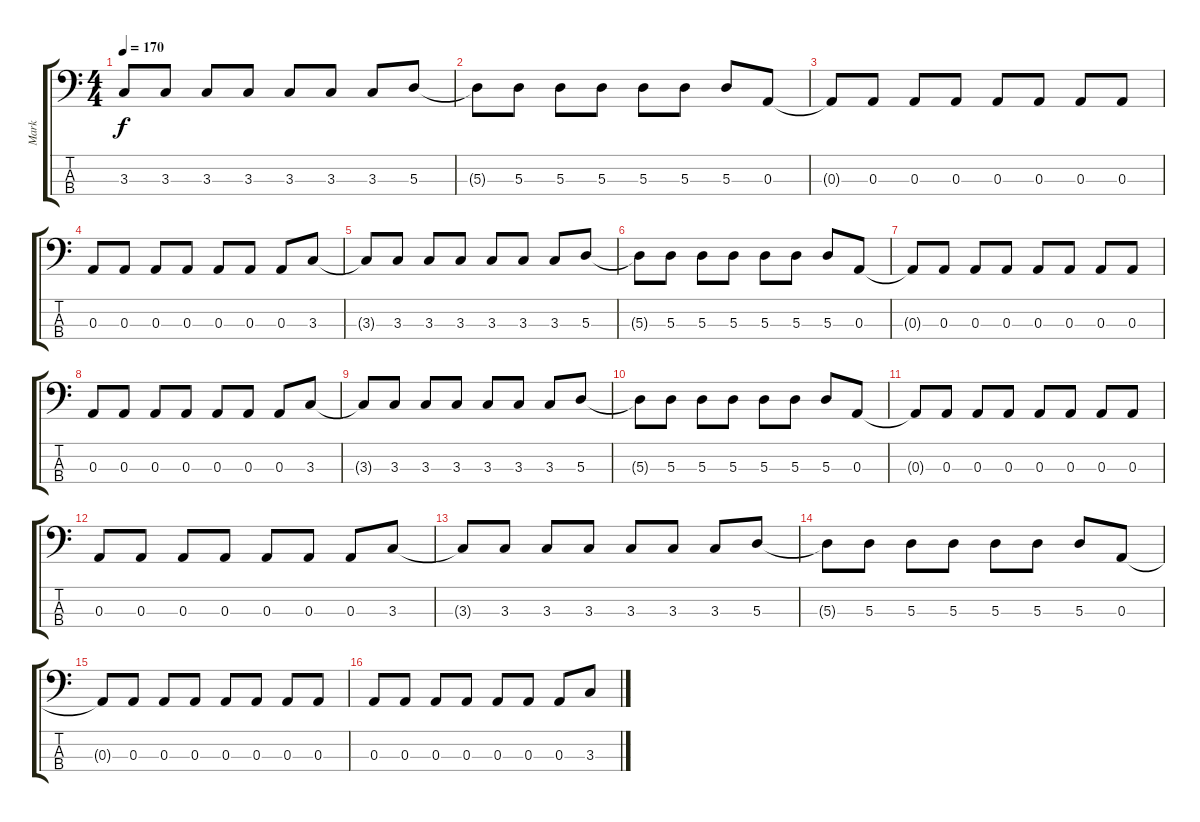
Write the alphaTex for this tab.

\track ("Mark" "Mark") {instrument electricbasspick}
\staff {score tabs}
\tuning (G2 D2 A1 E1) {hide}
\ts (4 4)
\tempo 170
\clef f4
\ks c
3.3{t}.8{dy f} 3.3.8 3.3.8 3.3.8 3.3.8 3.3.8 3.3.8 5.3.8 |
5.3{t}.8 5.3.8 5.3.8 5.3.8 5.3.8 5.3.8 5.3.8 0.3.8 |
0.3{t}.8 0.3.8 0.3.8 0.3.8 0.3.8 0.3.8 0.3.8 0.3.8 |
0.3.8 0.3.8 0.3.8 0.3.8 0.3.8 0.3.8 0.3.8 3.3.8 |
3.3{t}.8 3.3.8 3.3.8 3.3.8 3.3.8 3.3.8 3.3.8 5.3.8 |
5.3{t}.8 5.3.8 5.3.8 5.3.8 5.3.8 5.3.8 5.3.8 0.3.8 |
0.3{t}.8 0.3.8 0.3.8 0.3.8 0.3.8 0.3.8 0.3.8 0.3.8 |
0.3.8 0.3.8 0.3.8 0.3.8 0.3.8 0.3.8 0.3.8 3.3.8 |
3.3{t}.8 3.3.8 3.3.8 3.3.8 3.3.8 3.3.8 3.3.8 5.3.8 |
5.3{t}.8 5.3.8 5.3.8 5.3.8 5.3.8 5.3.8 5.3.8 0.3.8 |
0.3{t}.8 0.3.8 0.3.8 0.3.8 0.3.8 0.3.8 0.3.8 0.3.8 |
0.3.8 0.3.8 0.3.8 0.3.8 0.3.8 0.3.8 0.3.8 3.3.8 |
3.3{t}.8 3.3.8 3.3.8 3.3.8 3.3.8 3.3.8 3.3.8 5.3.8 |
5.3{t}.8 5.3.8 5.3.8 5.3.8 5.3.8 5.3.8 5.3.8 0.3.8 |
0.3{t}.8 0.3.8 0.3.8 0.3.8 0.3.8 0.3.8 0.3.8 0.3.8 |
0.3.8 0.3.8 0.3.8 0.3.8 0.3.8 0.3.8 0.3.8 3.3.8
